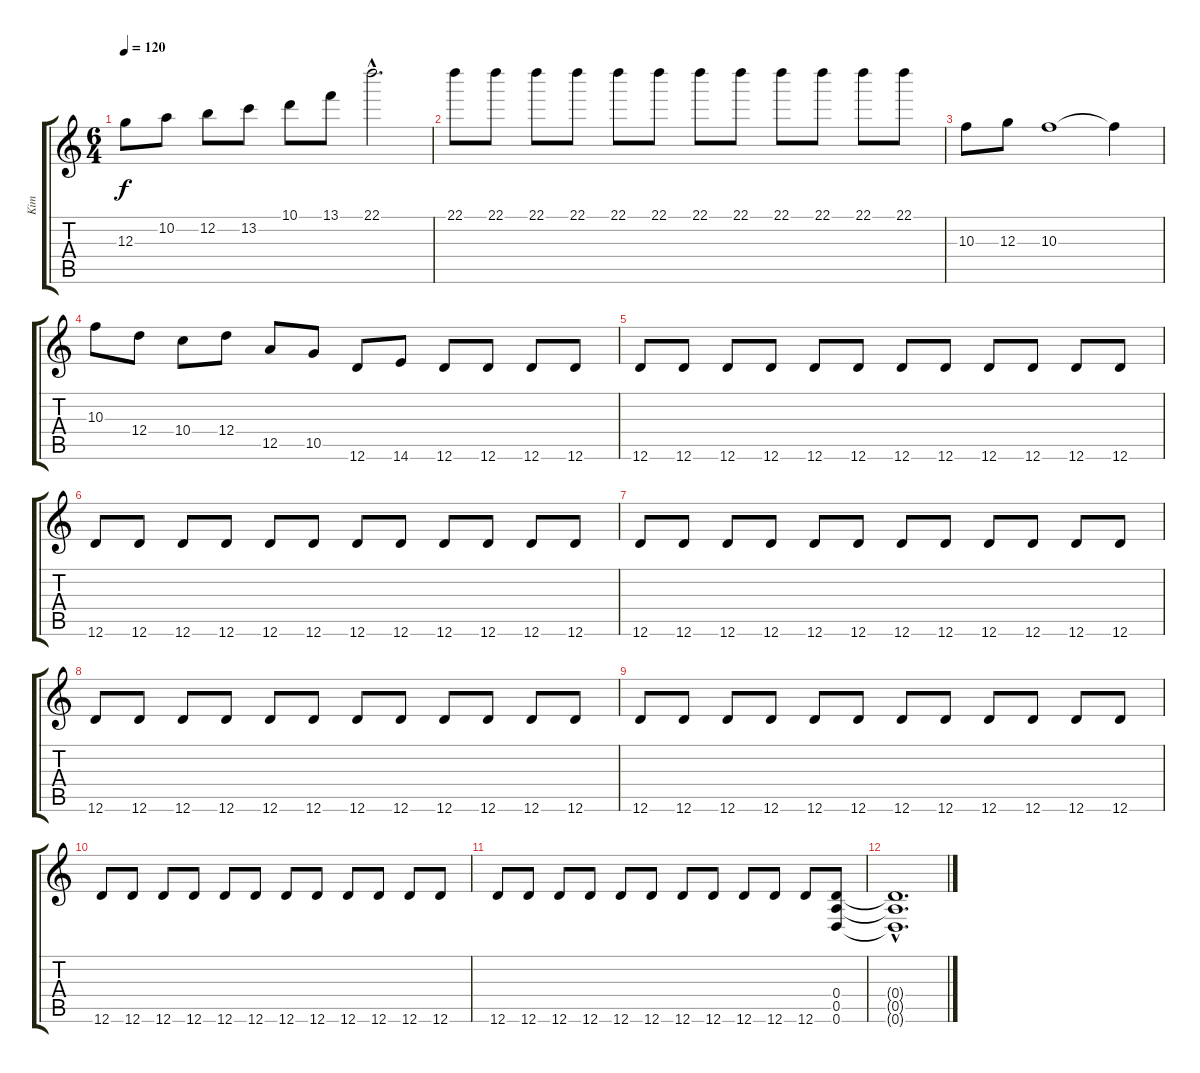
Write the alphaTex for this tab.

\track ("Kim" "Kim") {instrument distortionguitar}
\staff {score tabs}
\tuning (E4 B3 G3 D3 A2 D2) {hide}
\ts (6 4)
\tempo 120
\clef g2
\ks c
12.3.8{dy f} 10.2.8 12.2.8 13.2.8 10.1.8 13.1.8 22.1{hac}.2{d} |
22.1.8 22.1.8 22.1.8 22.1.8 22.1.8 22.1.8 22.1.8 22.1.8 22.1.8 22.1.8 22.1.8 22.1.8 |
10.3.8 12.3.8 10.3.1 10.3{t}.4 |
10.3.8 12.4.8 10.4.8 12.4.8 12.5.8 10.5.8 12.6.8 14.6.8 12.6.8 12.6.8 12.6.8 12.6.8 |
12.6.8 12.6.8 12.6.8 12.6.8 12.6.8 12.6.8 12.6.8 12.6.8 12.6.8 12.6.8 12.6.8 12.6.8 |
12.6.8 12.6.8 12.6.8 12.6.8 12.6.8 12.6.8 12.6.8 12.6.8 12.6.8 12.6.8 12.6.8 12.6.8 |
12.6.8 12.6.8 12.6.8 12.6.8 12.6.8 12.6.8 12.6.8 12.6.8 12.6.8 12.6.8 12.6.8 12.6.8 |
12.6.8 12.6.8 12.6.8 12.6.8 12.6.8 12.6.8 12.6.8 12.6.8 12.6.8 12.6.8 12.6.8 12.6.8 |
12.6.8 12.6.8 12.6.8 12.6.8 12.6.8 12.6.8 12.6.8 12.6.8 12.6.8 12.6.8 12.6.8 12.6.8 |
12.6.8 12.6.8 12.6.8 12.6.8 12.6.8 12.6.8 12.6.8 12.6.8 12.6.8 12.6.8 12.6.8 12.6.8 |
12.6.8 12.6.8 12.6.8 12.6.8 12.6.8 12.6.8 12.6.8 12.6.8 12.6.8 12.6.8 12.6.8 (0.4 0.5 0.6).8 |
(0.4{hac t} 0.5{hac t} 0.6{hac t}).1{d}
